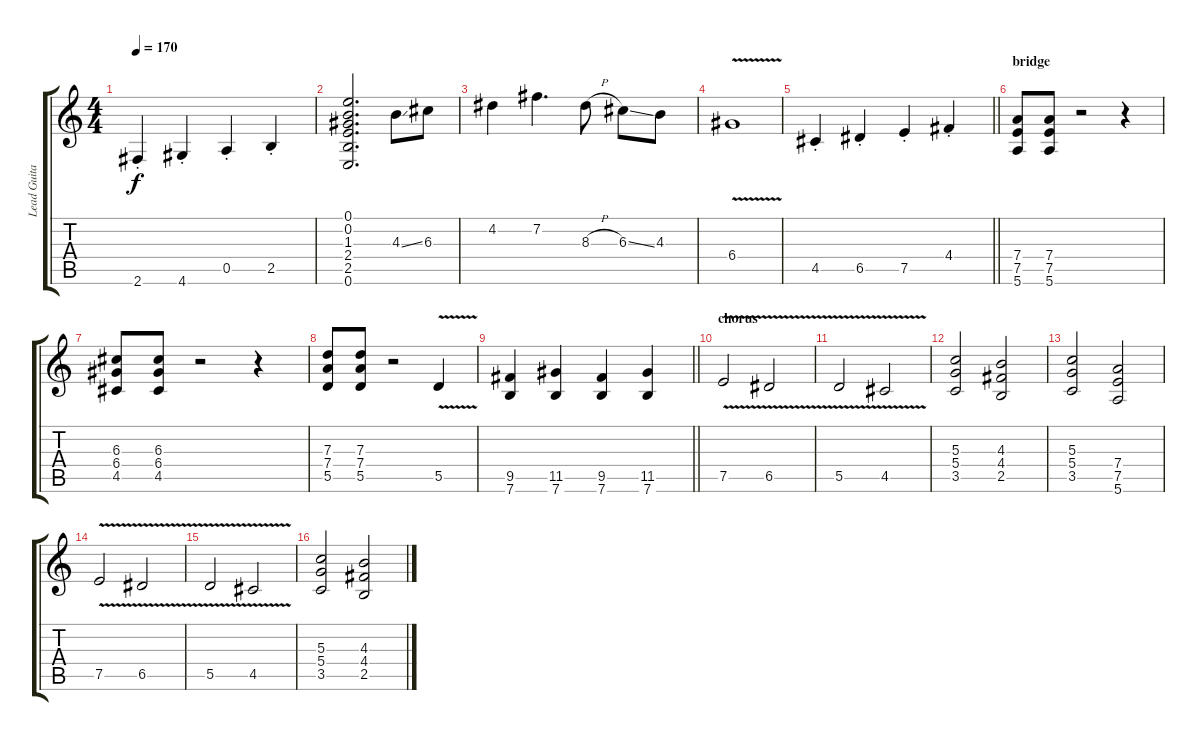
\track ("Lead Guitar" "Lead Guita") {instrument distortionguitar}
\staff {score tabs}
\tuning (E4 B3 G3 D3 A2 E2) {hide}
\ts (4 4)
\tempo 170
\clef g2
\ks c
2.6{st}.4{dy f} 4.6{st}.4 0.5{st}.4 2.5{st}.4 |
(0.1 0.2 1.3 2.4 2.5 0.6).2{d} 4.3{ss}.8 6.3.8 |
4.2.4 7.2.4{d} 8.3{h}.8 6.3{ss}.8 4.3.8 |
6.4{v}.1 |
\barLineRight lightlight
4.5{st}.4 6.5{st}.4 7.5{st}.4 4.4{st}.4 |
\section ("" "bridge")
(7.4 7.5 5.6).8 (7.4 7.5 5.6).8 r.2 r.4 |
(6.3 6.4 4.5).8 (6.3 6.4 4.5).8 r.2 r.4 |
(7.3 7.4 5.5).8 (7.3 7.4 5.5).8 r.2 5.5{v}.4 |
\barLineRight lightlight
(9.5 7.6).4 (11.5 7.6).4 (9.5 7.6).4 (11.5 7.6).4 |
\section ("" "chorus")
7.5{v}.2 6.5{v}.2 |
5.5{v}.2 4.5{v}.2 |
(5.3 5.4 3.5).2 (4.3 4.4 2.5).2 |
(5.3 5.4 3.5).2 (7.4 7.5 5.6).2 |
7.5{v}.2 6.5{v}.2 |
5.5{v}.2 4.5{v}.2 |
(5.3 5.4 3.5).2 (4.3 4.4 2.5).2
